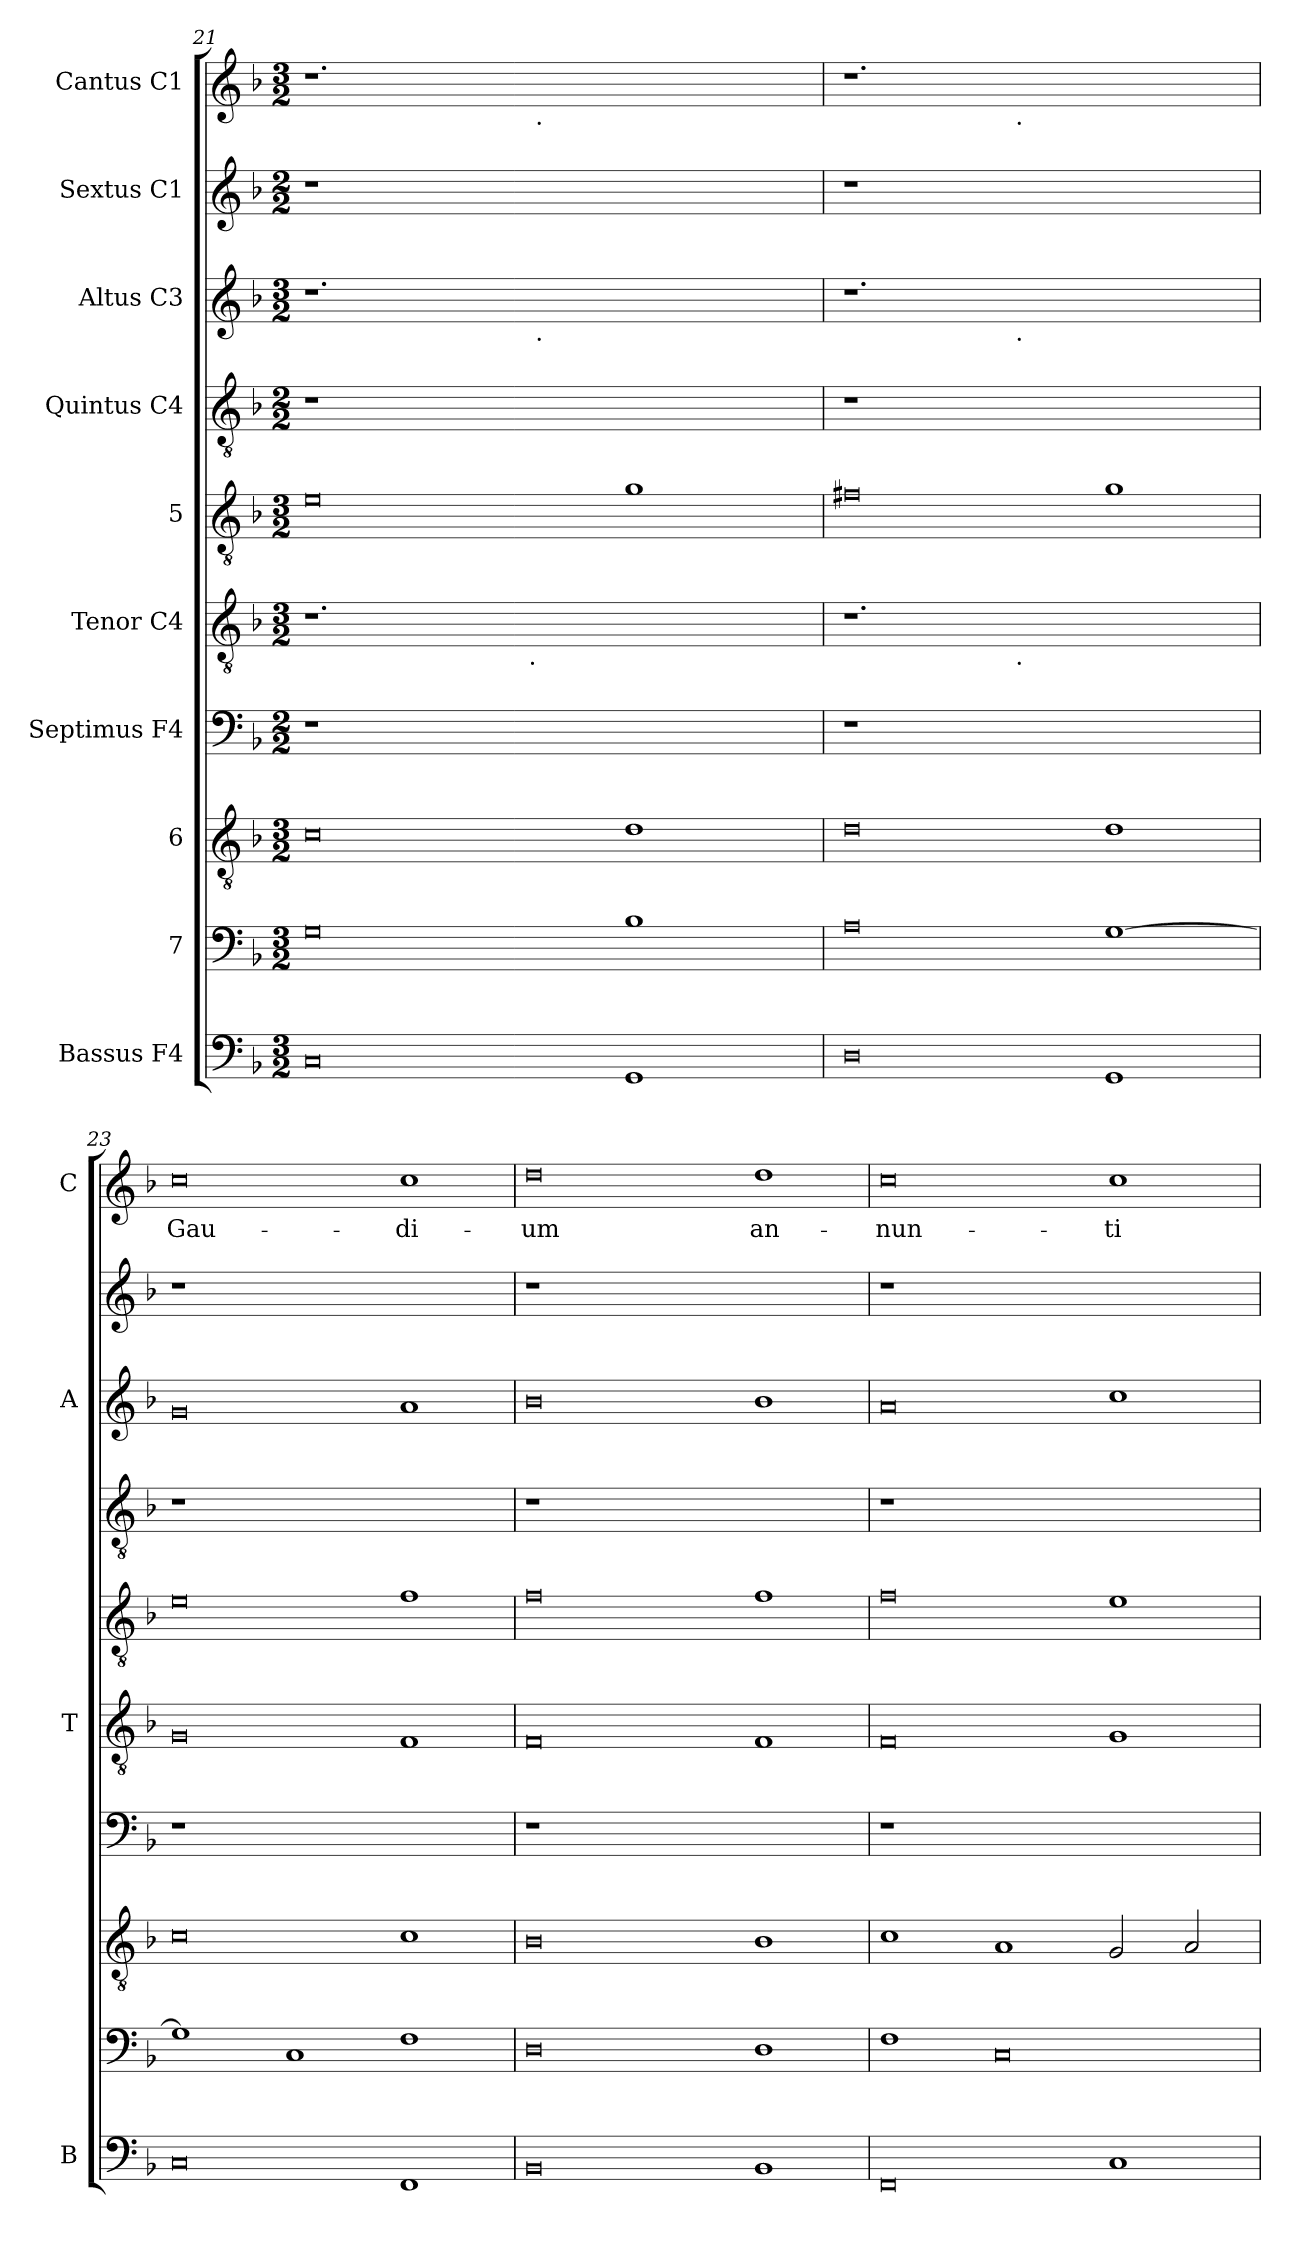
**kern	**kern	**kern	**kern	**kern	**kern	**kern	**kern	**kern	**kern	**text
*part10	*part9	*part8	*part7	*part6	*part5	*part4	*part3	*part2	*part1	*part1
*staff10	*staff9	*staff8	*staff7	*staff6	*staff5	*staff4	*staff3	*staff2	*staff1	*staff1
*I"Bassus F4	*I"7	*I"6	*I"Septimus F4	*I"Tenor C4	*I"5	*I"Quintus C4	*I"Altus C3	*I"Sextus C1	*I"Cantus C1	*
*I'B	*	*	*	*I'T	*	*	*I'A	*	*I'C	*
*clefF4	*clefF4	*clefGv2	*clefF4	*clefGv2	*clefGv2	*clefGv2	*clefG2	*clefG2	*clefG2	*
*ITrd7c12	*	*	*	*	*	*	*	*	*	*
*k[b-]	*k[b-]	*k[b-]	*k[b-]	*k[b-]	*k[b-]	*k[b-]	*k[b-]	*k[b-]	*k[b-]	*
*F:	*F:	*F:	*F:	*F:	*F:	*F:	*F:	*F:	*F:	*
*M3/2	*M3/2	*M3/2	*M2/2	*M3/2	*M3/2	*M2/2	*M3/2	*M2/2	*M3/2	*
=21	=21	=21	=21	=21	=21	=21	=21	=21	=21	=21
*	*	*	*	*^	*	*	*^	*	*^	*
0CC	0G	0c	1r	1.r	3%2ryy	0e	1r	1.r	1ryy	1r	1.r	1ryy	.
.	.	.	.	.	3%2ryy	.	.	.	.	.	.	.	.
.	.	.	0ryy	.	.	.	0ryy	.	4..ryy	0ryy	.	4..ryy	.
.	.	.	.	.	12ryy	.	.	.	.	.	.	.	.
.	.	.	.	.	96ryy	.	.	.	.	.	.	.	.
!	!	!	!	!	!LO:TX:b:t=.	!	!	!	!	!	!	!	!
.	.	.	.	.	3%2ryy	.	.	.	.	.	.	.	.
!	!	!	!	!	!	!	!	!	!	!	!	!LO:TX:b:t=.	!
!	!	!	!	!	!	!	!	!	!LO:TX:b:t=.	!	!	!	!
.	.	.	.	.	.	.	.	.	1ryy	.	.	1ryy	.
.	.	.	.	1.ryy	.	.	.	1.ryy	.	.	1.ryy	.	.
1GGG	1B-	1d	.	.	.	1g	.	.	.	.	.	.	.
.	.	.	.	.	3%2ryy	.	.	.	.	.	.	.	.
.	.	.	.	.	.	.	.	.	2ryy	.	.	2ryy	.
.	.	.	.	.	6ryy	.	.	.	.	.	.	.	.
.	.	.	.	.	24..ryy	.	.	.	.	.	.	.	.
.	.	.	.	.	.	.	.	.	16ryy	.	.	16ryy	.
=22	=22	=22	=22	=22	=22	=22	=22	=22	=22	=22	=22	=22	=22
0DD	0A	0d	1r	1.r	1ryy	0f#X	1r	1.r	1ryy	1r	1.r	1ryy	.
.	.	.	0ryy	.	4..ryy	.	0ryy	.	4..ryy	0ryy	.	4..ryy	.
!	!	!	!	!	!	!	!	!	!	!	!	!LO:TX:b:t=.	!
!	!	!	!	!	!	!	!	!	!LO:TX:b:t=.	!	!	!	!
!	!	!	!	!	!LO:TX:b:t=.	!	!	!	!	!	!	!	!
.	.	.	.	.	1ryy	.	.	.	1ryy	.	.	1ryy	.
.	.	.	.	1.ryy	.	.	.	1.ryy	.	.	1.ryy	.	.
1GGG	[>1G	1d	.	.	.	1g	.	.	.	.	.	.	.
.	.	.	.	.	2ryy	.	.	.	2ryy	.	.	2ryy	.
.	.	.	.	.	16ryy	.	.	.	16ryy	.	.	16ryy	.
=23	=23	=23	=23	=23	=23	=23	=23	=23	=23	=23	=23	=23	=23
!	!	!	!	!	!	!	!	!	!	!	!	!	!LO:LY:b
*	*	*	*	*v	*v	*	*	*v	*v	*	*v	*v	*
0CC	1G]	0c	1r	0G	0e	1r	0g	1r	0cc	Gau-
.	1C	.	0ryy	.	.	0ryy	.	0ryy	.	.
!	!	!	!	!	!	!	!	!	!	!LO:LY:b
1FFF	1F	1c	.	1F	1f	.	1a	.	1cc	-di-
=24	=24	=24	=24	=24	=24	=24	=24	=24	=24	=24
!	!	!	!	!	!	!	!	!	!	!LO:LY:b
0BBB-	0D	0B-	1r	0F	0f	1r	0b-	1r	0dd	-um
.	.	.	0ryy	.	.	0ryy	.	0ryy	.	.
!	!	!	!	!	!	!	!	!	!	!LO:LY:b
1BBB-	1D	1B-	.	1F	1f	.	1b-	.	1dd	an-
=25	=25	=25	=25	=25	=25	=25	=25	=25	=25	=25
!	!	!	!	!	!	!	!	!	!	!LO:LY:b
0FFF	1F	1c	1r	0F	0f	1r	0a	1r	0cc	-nun-
.	0C	1A	0ryy	.	.	0ryy	.	0ryy	.	.
!	!	!	!	!	!	!	!	!	!	!LO:LY:b
1CC	.	2G/	.	1G	1e	.	1cc	.	1cc	-ti-
.	.	2A/	.	.	.	.	.	.	.	.
=	=	=	=	=	=	=	=	=	=	=
*-	*-	*-	*-	*-	*-	*-	*-	*-	*-	*-
